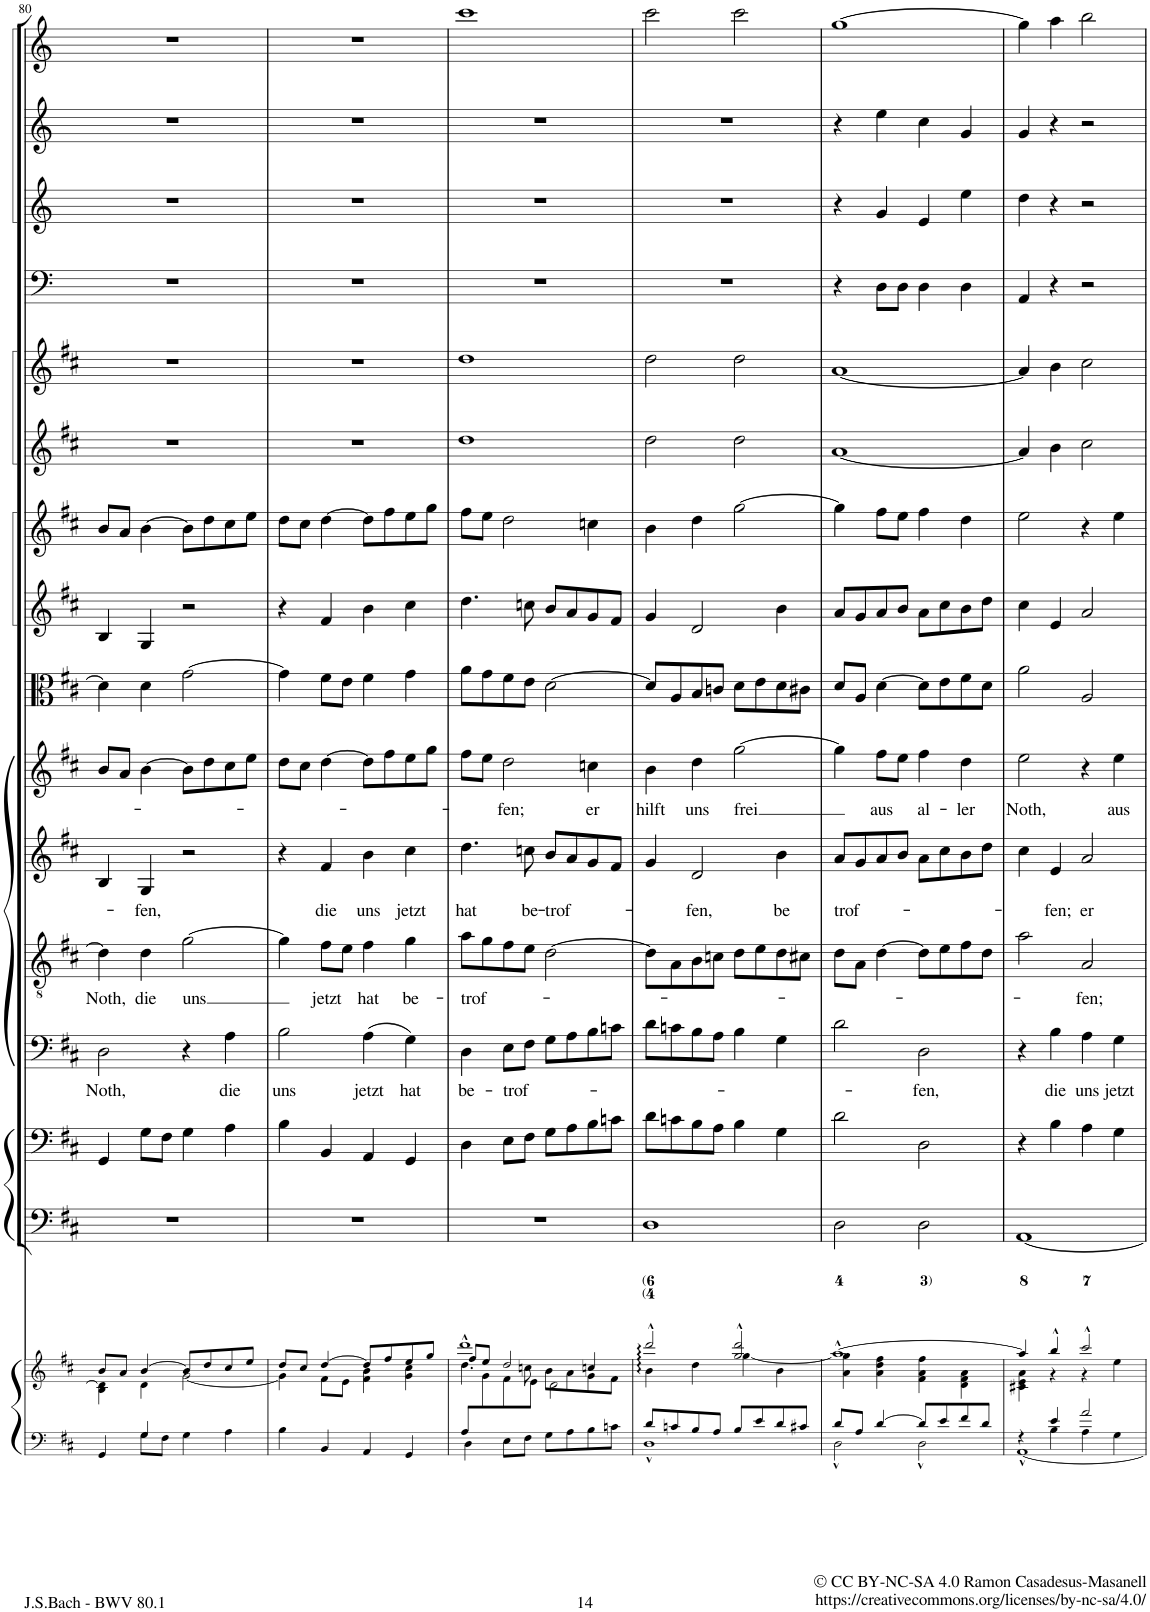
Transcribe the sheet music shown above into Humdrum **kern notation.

**kern	**kern	**kern	**kern	**kern	**text	**kern	**text	**kern	**text	**kern	**text	**kern	**kern	**kern	**kern	**kern	**kern	**kern	**kern	**kern
*part16	*part16	*part15	*part14	*part13	*part13	*part12	*part12	*part11	*part11	*part10	*part10	*part9	*part8	*part7	*part6	*part5	*part4	*part3	*part2	*part1
*staff17	*staff16	*staff15	*staff14	*staff13	*staff13	*staff12	*staff12	*staff11	*staff11	*staff10	*staff10	*staff9	*staff8	*staff7	*staff6	*staff5	*staff4	*staff3	*staff2	*staff1
*I"Piano reduction	*	*I"Violone	*I"Violoncello	*I"Basso	*	*I"Tenore	*	*I"Alto	*	*I"Soprano	*	*I"Viola	*I"Violino II	*I"Violino I	*I"Oboe II	*I"Oboe I	*I"Timpani	*I"Tromba III (D)	*I"Tromba II (D)	*I"Tromba I (D)
*I'Pno	*	*	*	*	*	*	*	*	*	*	*	*	*	*	*I'Ob	*I'Ob	*I'Timp	*	*	*
!!LO:PB:g=z
*clefF4	*clefG2	*clefF4	*clefF4	*clefF4	*	*clefGv2	*	*clefG2	*	*clefG2	*	*clefC3	*clefG2	*clefG2	*clefG2	*clefG2	*clefF4	*clefG2	*clefG2	*clefG2
*	*	*Trd7c12	*	*	*	*	*	*	*	*	*	*	*	*	*	*	*	*Trd-1c-2	*Trd-1c-2	*Trd-1c-2
*k[f#c#]	*k[f#c#]	*k[f#c#]	*k[f#c#]	*k[f#c#]	*	*k[f#c#]	*	*k[f#c#]	*	*k[f#c#]	*	*k[f#c#]	*k[f#c#]	*k[f#c#]	*k[f#c#]	*k[f#c#]	*k[]	*k[]	*k[]	*k[]
*M4/4	*M4/4	*M4/4	*M4/4	*M4/4	*	*M4/4	*	*M4/4	*	*M4/4	*	*M4/4	*M4/4	*M4/4	*M4/4	*M4/4	*M4/4	*M4/4	*M4/4	*M4/4
*met(c)	*met(c)	*met(c)	*met(c)	*met(c)	*	*met(c)	*	*met(c)	*	*met(c)	*	*met(c)	*met(c)	*met(c)	*met(c)	*met(c)	*met(c)	*met(c)	*met(c)	*met(c)
=80	=80	=80	=80	=80	=80	=80	=80	=80	=80	=80	=80	=80	=80	=80	=80	=80	=80	=80	=80	=80
*^	*^	*	*	*	*	*	*	*	*	*	*	*	*	*	*	*	*	*	*	*
!	!	!	!	!	!	!	!LO:LY:b	!	!LO:LY:b	!	!	!	!	!	!	!	!	!	!	!	!	!
4GG/	4ryy	8b/L	4B\ 4d\]	1r	4GG/	2D\	Noth,	4d\]	Noth,	4B/	.	8b/L	.	4d\]	4B/	8b/L	1r	1r	1r	1r	1r	1r
.	.	8a/J	.	.	.	.	.	.	.	.	.	8a/J	.	.	.	8a/J	.	.	.	.	.	.
!	!	!	!	!	!	!	!	!	!LO:LY:b	!	!LO:LY:b	!	!	!	!	!	!	!	!	!	!	!
4G/	8G\L	[4b/	4d\	.	8G\L	.	.	4d\	die	4G/	fen,	[4b\	.	4d\	4G/	[4b\	.	.	.	.	.	.
.	8F#\J	.	.	.	8F#\J	.	.	.	.	.	.	.	.	.	.	.	.	.	.	.	.	.
!	!	!	!	!	!	!	!	!	!LO:LY:b	!	!	!	!	!	!	!	!	!	!	!	!	!
2ryy	4G\	8b/L]	[2g\	.	4G\	4r	.	[2g\	uns	2r	.	8b\L]	.	[2g\	2r	8b\L]	.	.	.	.	.	.
.	.	8dd/	.	.	.	.	.	.	.	.	.	8dd\	.	.	.	8dd\	.	.	.	.	.	.
!	!	!	!	!	!	!	!LO:LY:b	!	!	!	!	!	!	!	!	!	!	!	!	!	!	!
.	4A\	8cc#/	.	.	4A\	4A\	die	.	.	.	.	8cc#\	.	.	.	8cc#\	.	.	.	.	.	.
.	.	8ee/J	.	.	.	.	.	.	.	.	.	8ee\J	.	.	.	8ee\J	.	.	.	.	.	.
*v	*v	*	*	*	*	*	*	*	*	*	*	*	*	*	*	*	*	*	*	*	*	*
=81	=81	=81	=81	=81	=81	=81	=81	=81	=81	=81	=81	=81	=81	=81	=81	=81	=81	=81	=81	=81	=81
!	!	!	!	!	!	!LO:LY:b	!	!	!	!	!	!	!	!	!	!	!	!	!	!	!
4B\	8dd/L	4g\]	1r	4B\	2B\	uns	4g\]	.	4r	.	8dd\L	.	4g\]	4r	8dd\L	1r	1r	1r	1r	1r	1r
.	8cc#/J	.	.	.	.	.	.	.	.	.	8cc#\J	.	.	.	8cc#\J	.	.	.	.	.	.
!	!	!	!	!	!	!	!	!LO:LY:b	!	!LO:LY:b	!	!	!	!	!	!	!	!	!	!	!
4BB/	[4dd/	8f#\L	.	4BB/	.	.	8f#\L	jetzt	4f#/	die	[4dd\	.	8f#\L	4f#/	[4dd\	.	.	.	.	.	.
.	.	8e\J	.	.	.	.	8e\J	.	.	.	.	.	8e\J	.	.	.	.	.	.	.	.
!	!	!	!	!	!	!LO:LY:b	!	!LO:LY:b	!	!LO:LY:b	!	!	!	!	!	!	!	!	!	!	!
4AA/	8dd/L]	4f#\ 4b\	.	4AA/	(4A\	jetzt	4f#\	hat	4b\	uns	8dd\L]	.	4f#\	4b\	8dd\L]	.	.	.	.	.	.
.	8ff#/	.	.	.	.	.	.	.	.	.	8ff#\	.	.	.	8ff#\	.	.	.	.	.	.
!	!	!	!	!	!	!LO:LY:b	!	!LO:LY:b	!	!LO:LY:b	!	!	!	!	!	!	!	!	!	!	!
4GG/	8ee/	4g\ 4cc#\	.	4GG/	4G\)	hat	4g\	be-	4cc#\	jetzt	8ee\	.	4g\	4cc#\	8ee\	.	.	.	.	.	.
.	8gg/J	.	.	.	.	.	.	.	.	.	8gg\J	.	.	.	8gg\J	.	.	.	.	.	.
=82	=82	=82	=82	=82	=82	=82	=82	=82	=82	=82	=82	=82	=82	=82	=82	=82	=82	=82	=82	=82	=82
*^	*^	*^	*	*	*	*	*	*	*	*	*	*	*	*	*	*	*	*	*	*	*
!	!	!	!	!	!	!	!	!	!LO:LY:b	!	!LO:LY:b	!	!LO:LY:b	!	!	!	!	!	!	!	!	!	!	!
8A/L	4D\	8ff#/L	8ryy	1ddd^^	4.dd\	1r	4D\	4D\	be-	8a\L	trof-	4.dd\	hat	8ff#\L	.	8a\L	4.dd\	8ff#\L	1dd	1dd	1r	1r	1r	1ccc
2..ryy	.	8ee/J	8g\	.	.	.	.	.	.	8g\	.	.	.	8ee\J	.	8g\	.	8ee\J	.	.	.	.	.	.
!	!	!	!	!	!	!	!	!	!LO:LY:b	!	!	!	!	!	!LO:LY:b	!	!	!	!	!	!	!	!	!
.	8E\L	2dd/	8f#\	.	.	.	8E\L	8E\L	-trof-	8f#\	.	.	.	2dd\	fen;	8f#\	.	2dd\	.	.	.	.	.	.
!	!	!	!	!	!	!	!	!	!	!	!	!	!LO:LY:b	!	!	!	!	!	!	!	!	!	!	!
.	8F#\J	.	8e\J	.	8ccn\	.	8F#\J	8F#\J	.	8e\J	.	8ccn\	be-	.	.	8e\J	8ccn\	.	.	.	.	.	.	.
!	!	!	!	!	!	!	!	!	!	!	!	!	!LO:LY:b	!	!	!	!	!	!	!	!	!	!	!
.	8G\L	.	2d\	.	8b\L	.	8G\L	8G\L	.	[2d\	.	8b/L	trof-	.	.	[2d\	8b/L	.	.	.	.	.	.	.
.	8A\	.	.	.	8a\	.	8A\	8A\	.	.	.	8a/	.	.	.	.	8a/	.	.	.	.	.	.	.
!	!	!	!	!	!	!	!	!	!	!	!	!	!	!	!LO:LY:b	!	!	!	!	!	!	!	!	!
.	8B\	4ccn/	.	.	8g\	.	8B\	8B\	.	.	.	8g/	.	4ccn\	er	.	8g/	4ccn\	.	.	.	.	.	.
.	8cn\J	.	.	.	8f#\J	.	8cn\J	8cn\J	.	.	.	8f#/J	.	.	.	.	8f#/J	.	.	.	.	.	.	.
=83	=83	=83	=83	=83	=83	=83	=83	=83	=83	=83	=83	=83	=83	=83	=83	=83	=83	=83	=83	=83	=83	=83	=83	=83
!	!	!	!	!	!	!	!	!	!	!	!	!	!	!	!LO:LY:b	!	!	!	!	!	!	!	!	!
*	*	*	*v	*v	*v	*	*	*	*	*	*	*	*	*	*	*	*	*	*	*	*	*	*	*
8d/L	1D^^	2ddd^^/	4b\	1D	8d\L	8d\L	.	8d\L]	.	4g/	.	4b\	hilft	8d/L]	4g/	4b\	2dd\	2dd\	1r	1r	1r	2ccc\
8cn/	.	.	.	.	8cn\	8cn\	.	8A\	.	.	.	.	.	8A/	.	.	.	.	.	.	.	.
!	!	!	!	!	!	!	!	!	!	!	!LO:LY:b	!	!LO:LY:b	!	!	!	!	!	!	!	!	!
8B/	.	.	4dd\	.	8B\	8B\	.	8B\	.	2d/	-fen,	4dd\	uns	8B/	2d/	4dd\	.	.	.	.	.	.
8A/J	.	.	.	.	8A\J	8A\J	.	8cn\J	.	.	.	.	.	8cn/J	.	.	.	.	.	.	.	.
!	!	!	!	!	!	!	!	!	!	!	!	!	!LO:LY:b	!	!	!	!	!	!	!	!	!
8B/L	.	2gg/^^ 2ddd/^^	[4gg\	.	4B\	4B\	.	8d\L	.	.	.	[2gg\	frei	8d\L	.	[2gg\	2dd\	2dd\	.	.	.	2ccc\
8e/	.	.	.	.	.	.	.	8e\	.	.	.	.	.	8e\	.	.	.	.	.	.	.	.
!	!	!	!	!	!	!	!	!	!	!	!LO:LY:b	!	!	!	!	!	!	!	!	!	!	!
8d/	.	.	4b\	.	4G\	4G\	.	8d\	.	4b\	be	.	.	8d\	4b\	.	.	.	.	.	.	.
8c#X/J	.	.	.	.	.	.	.	8c#X\J	.	.	.	.	.	8c#X\J	.	.	.	.	.	.	.	.
=84	=84	=84	=84	=84	=84	=84	=84	=84	=84	=84	=84	=84	=84	=84	=84	=84	=84	=84	=84	=84	=84	=84
!	!	!	!	!	!	!	!	!	!	!	!LO:LY:b	!	!	!	!	!	!	!	!	!	!	!
8d/L	2D^^\	[1aa^^	4a\ 4gg\]	2D\	2d\	2d\	.	8d\L	.	8a/L	trof-	4gg\]	.	8d/L	8a/L	4gg\]	[1a	[1a	4r	4r	4r	[1gg
8A/J	.	.	.	.	.	.	.	8A\J	.	8g/	.	.	.	8A/J	8g/	.	.	.	.	.	.	.
!	!	!	!	!	!	!	!	!	!	!	!	!	!LO:LY:b	!	!	!	!	!	!	!	!	!
[4d/	.	.	4a\ 4dd\ 4ff#\	.	.	.	.	[4d\	.	8a/	.	8ff#\L	aus	[4d\	8a/	8ff#\L	.	.	8D\L	4g/	4ee\	.
.	.	.	.	.	.	.	.	.	.	8b/J	.	8ee\J	.	.	8b/J	8ee\J	.	.	8D\J	.	.	.
!	!	!	!	!	!	!	!LO:LY:b	!	!	!	!	!	!LO:LY:b	!	!	!	!	!	!	!	!	!
8d/L]	2D^^\	.	4f#\ 4a\ 4ff#\	2D\	2D\	2D\	fen,	8d\L]	.	8a\L	.	4ff#\	al-	8d\L]	8a\L	4ff#\	.	.	4D\	4e/	4cc\	.
8e/	.	.	.	.	.	.	.	8e\	.	8cc#\	.	.	.	8e\	8cc#\	.	.	.	.	.	.	.
!	!	!	!	!	!	!	!	!	!	!	!	!	!LO:LY:b	!	!	!	!	!	!	!	!	!
8f#/	.	.	4d\ 4f#\ 4a\	.	.	.	.	8f#\	.	8b\	.	4dd\	ler	8f#\	8b\	4dd\	.	.	4D\	4ee\	4g/	.
8d/J	.	.	.	.	.	.	.	8d\J	.	8dd\J	.	.	.	8d\J	8dd\J	.	.	.	.	.	.	.
=85	=85	=85	=85	=85	=85	=85	=85	=85	=85	=85	=85	=85	=85	=85	=85	=85	=85	=85	=85	=85	=85	=85
*	*^	*	*	*	*	*	*	*	*	*	*	*	*	*	*	*	*	*	*	*	*	*
!	!	!	!	!	!	!	!	!	!	!	!	!	!	!LO:LY:b	!	!	!	!	!	!	!	!	!
4r	[1AA^^	4ryy	4aa/]	4c#X\ 4e\ 4a\	[1AA	4r	4r	.	2a\	.	4cc#\	.	2ee\	Noth,	2a\	4cc#\	2ee\	4a/]	4a/]	4AA/	4dd\	4g/	4gg\]
!	!	!	!	!	!	!	!	!LO:LY:b	!	!	!	!LO:LY:b	!	!	!	!	!	!	!	!	!	!	!
4e/	.	4B\	4bb^^/	4r	.	4B\	4B\	die	.	.	4e/	-fen;	.	.	.	4e/	.	4b\	4b\	4r	4r	4r	4aa\
!	!	!	!	!	!	!	!	!LO:LY:b	!	!LO:LY:b	!	!LO:LY:b	!	!	!	!	!	!	!	!	!	!	!
2a/	.	4A\	2ccc#^^/	4r	.	4A\	4A\	uns	2A/	fen;	2a/	er	4r	.	2A/	2a/	4r	2cc#\	2cc#\	2r	2r	2r	2bb\
!	!	!	!	!	!	!	!	!LO:LY:b	!	!	!	!	!	!LO:LY:b	!	!	!	!	!	!	!	!	!
.	.	4G\	.	4ee\	.	4G\	4G\	jetzt	.	.	.	.	4ee\	aus	.	.	4ee\	.	.	.	.	.	.
*v	*v	*v	*	*	*	*	*	*	*	*	*	*	*	*	*	*	*	*	*	*	*	*	*
*	*v	*v	*	*	*	*	*	*	*	*	*	*	*	*	*	*	*	*	*	*	*
=	=	=	=	=	=	=	=	=	=	=	=	=	=	=	=	=	=	=	=	=
*-	*-	*-	*-	*-	*-	*-	*-	*-	*-	*-	*-	*-	*-	*-	*-	*-	*-	*-	*-	*-
